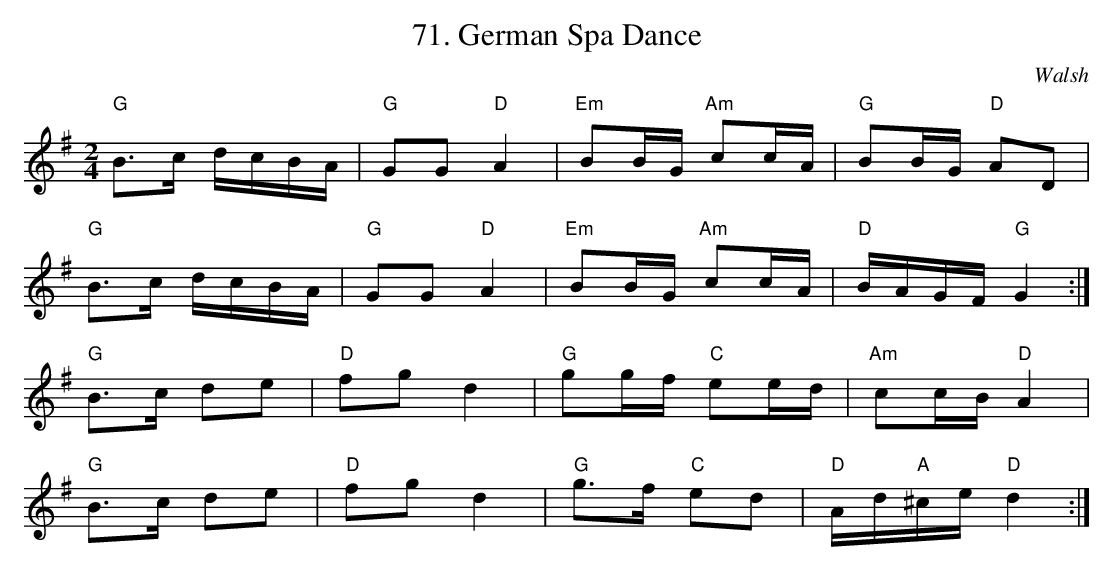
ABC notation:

X:1
T:71. German Spa Dance
C:Walsh
L:1/8
M:2/4
K:G
 "G"B>c d/c/B/A/ | "G"GG "D"A2 | "Em"BB/G/ "Am"cc/A/ | "G"BB/G/ "D"AD |$ "G"B>c d/c/B/A/ | "G"GG "D"A2 | %6
 "Em"BB/G/ "Am"cc/A/ | "D"B/A/G/F/ "G"G2 :|$ "G"B>c de | "D"fg d2 | "G"gg/f/ "C"ee/d/ | "Am"cc/B/ "D"A2 |$ "G"B>c de | "D"fg d2 | "G"g>f "C"ed | %15
 "D"A/d/"A"^c/e/ "D"d2 :| %16
